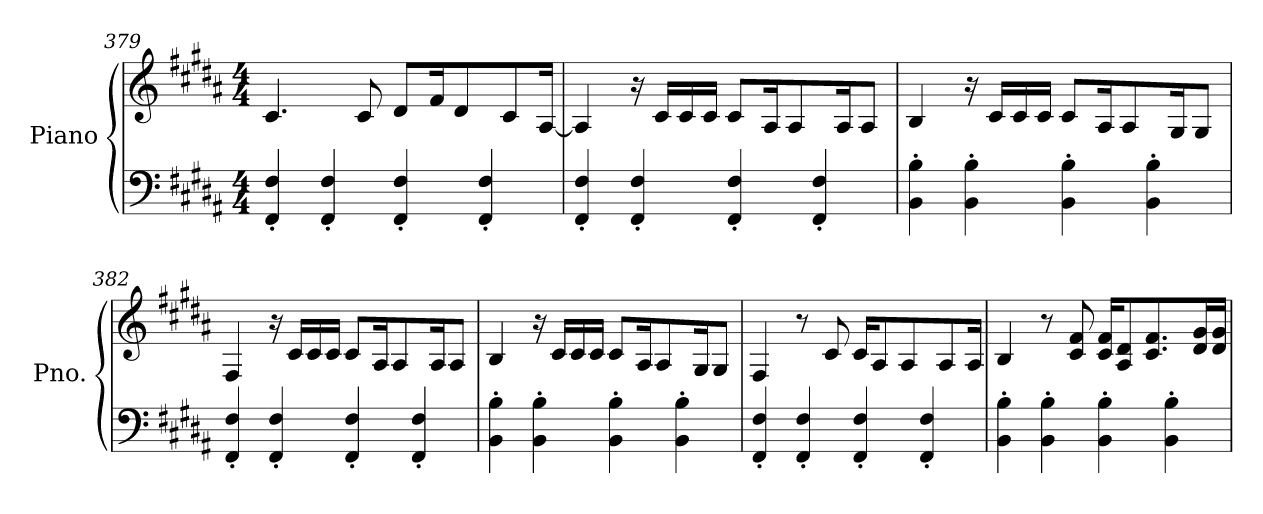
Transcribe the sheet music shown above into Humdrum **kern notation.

**kern	**kern
*part1	*part1
*staff2	*staff1
*I"Piano	*
*I'Pno.	*
*clefF4	*clefG2
*k[f#c#g#d#a#]	*k[f#c#g#d#a#]
*M4/4	*M4/4
=379	=379
4FF#/' 4F#/'	4.c#/
4FF#/' 4F#/'	.
.	8c#/
4FF#/' 4F#/'	8d#/L
.	16f#/K
.	8d#/
4FF#/' 4F#/'	.
.	8c#/
.	[16A#/Jk
!!LO:LB:g=z
=380	=380
4FF#/' 4F#/'	4A#/]
4FF#/' 4F#/'	16r
.	16c#/LL
.	16c#/
.	16c#/JJ
4FF#/' 4F#/'	8c#/L
.	16A#/K
.	8A#/
4FF#/' 4F#/'	.
.	16A#/K
.	8A#/J
=381	=381
4BB\' 4B\'	4B/
4BB\' 4B\'	16r
.	16c#/LL
.	16c#/
.	16c#/JJ
4BB\' 4B\'	8c#/L
.	16A#/K
.	8A#/
4BB\' 4B\'	.
.	16G#/K
.	8G#/J
=382	=382
4FF#/' 4F#/'	4F#/
4FF#/' 4F#/'	16r
.	16c#/LL
.	16c#/
.	16c#/JJ
4FF#/' 4F#/'	8c#/L
.	16A#/K
.	8A#/
4FF#/' 4F#/'	.
.	16A#/K
.	8A#/J
!!LO:PB:g=z
=383	=383
4BB\' 4B\'	4B/
4BB\' 4B\'	16r
.	16c#/LL
.	16c#/
.	16c#/JJ
4BB\' 4B\'	8c#/L
.	16A#/K
.	8A#/
4BB\' 4B\'	.
.	16G#/K
.	8G#/J
=384	=384
4FF#/' 4F#/'	4F#/
4FF#/' 4F#/'	8r
.	8c#/
4FF#/' 4F#/'	16c#/KL
.	8A#/
.	8A#/
4FF#/' 4F#/'	.
.	8A#/
.	16A#/Jk
=385	=385
4BB\' 4B\'	4B/
4BB\' 4B\'	8r
.	8c#/ 8f#/
4BB\' 4B\'	16c#/ 16f#/KL
.	8A#/ 8d#/
.	8.c#/ 8.f#/
4BB\' 4B\'	.
.	16d#/ 16g#/L
.	16d#/ 16g#/JJ
=	=
*-	*-
